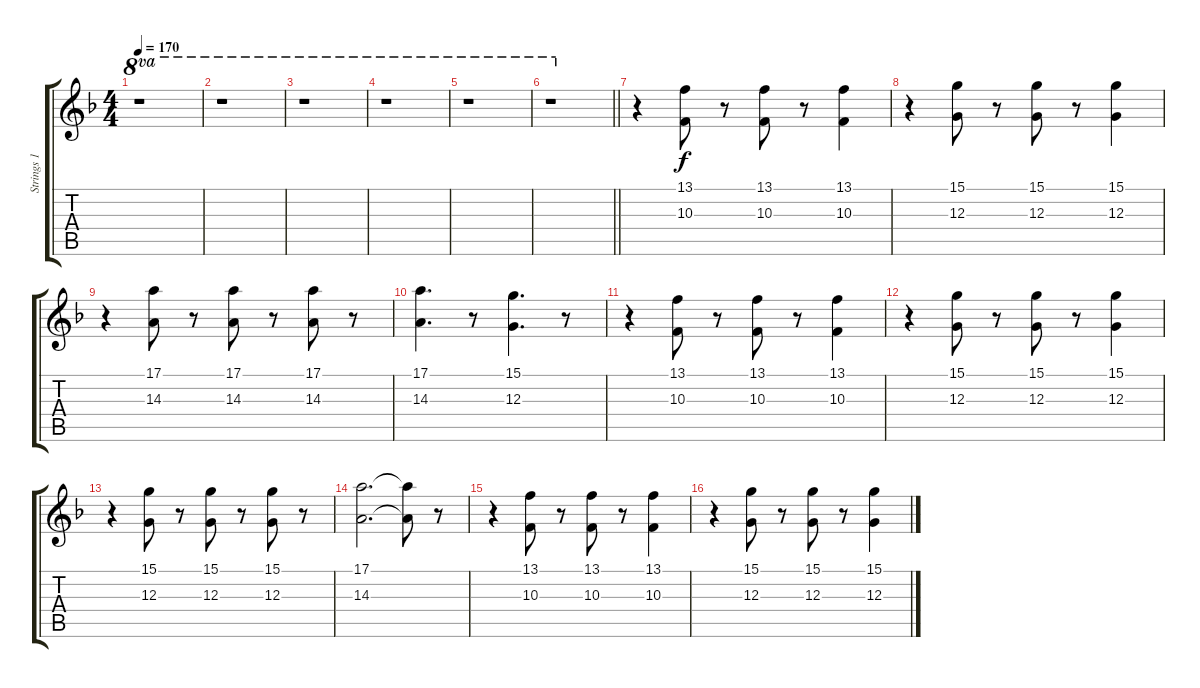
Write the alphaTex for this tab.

\track ("Strings 1" "Strings 1") {instrument stringensemble1}
\staff {score tabs}
\tuning (E4 B3 G3 D3 A2 E2) {hide}
\ts (4 4)
\tempo 170
\clef g2
\ks f
r.1{ot 8va dy f} |
r.1{ot 8va} |
r.1{ot 8va} |
r.1{ot 8va} |
r.1{ot 8va} |
\barLineRight lightlight
r.1{ot 8va} |
r.4 (13.1 10.3).8 r.8 (13.1 10.3).8 r.8 (13.1 10.3).4 |
r.4 (15.1 12.3).8 r.8 (15.1 12.3).8 r.8 (15.1 12.3).4 |
r.4 (17.1 14.3).8 r.8 (17.1 14.3).8 r.8 (17.1 14.3).8 r.8 |
(17.1 14.3).4{d} r.8 (15.1 12.3).4{d} r.8 |
r.4 (13.1 10.3).8 r.8 (13.1 10.3).8 r.8 (13.1 10.3).4 |
r.4 (15.1 12.3).8 r.8 (15.1 12.3).8 r.8 (15.1 12.3).4 |
r.4 (15.1 12.3).8 r.8 (15.1 12.3).8 r.8 (15.1 12.3).8 r.8 |
(17.1 14.3).2{d} (17.1{t} 14.3{t}).8 r.8 |
r.4 (13.1 10.3).8 r.8 (13.1 10.3).8 r.8 (13.1 10.3).4 |
r.4 (15.1 12.3).8 r.8 (15.1 12.3).8 r.8 (15.1 12.3).4
